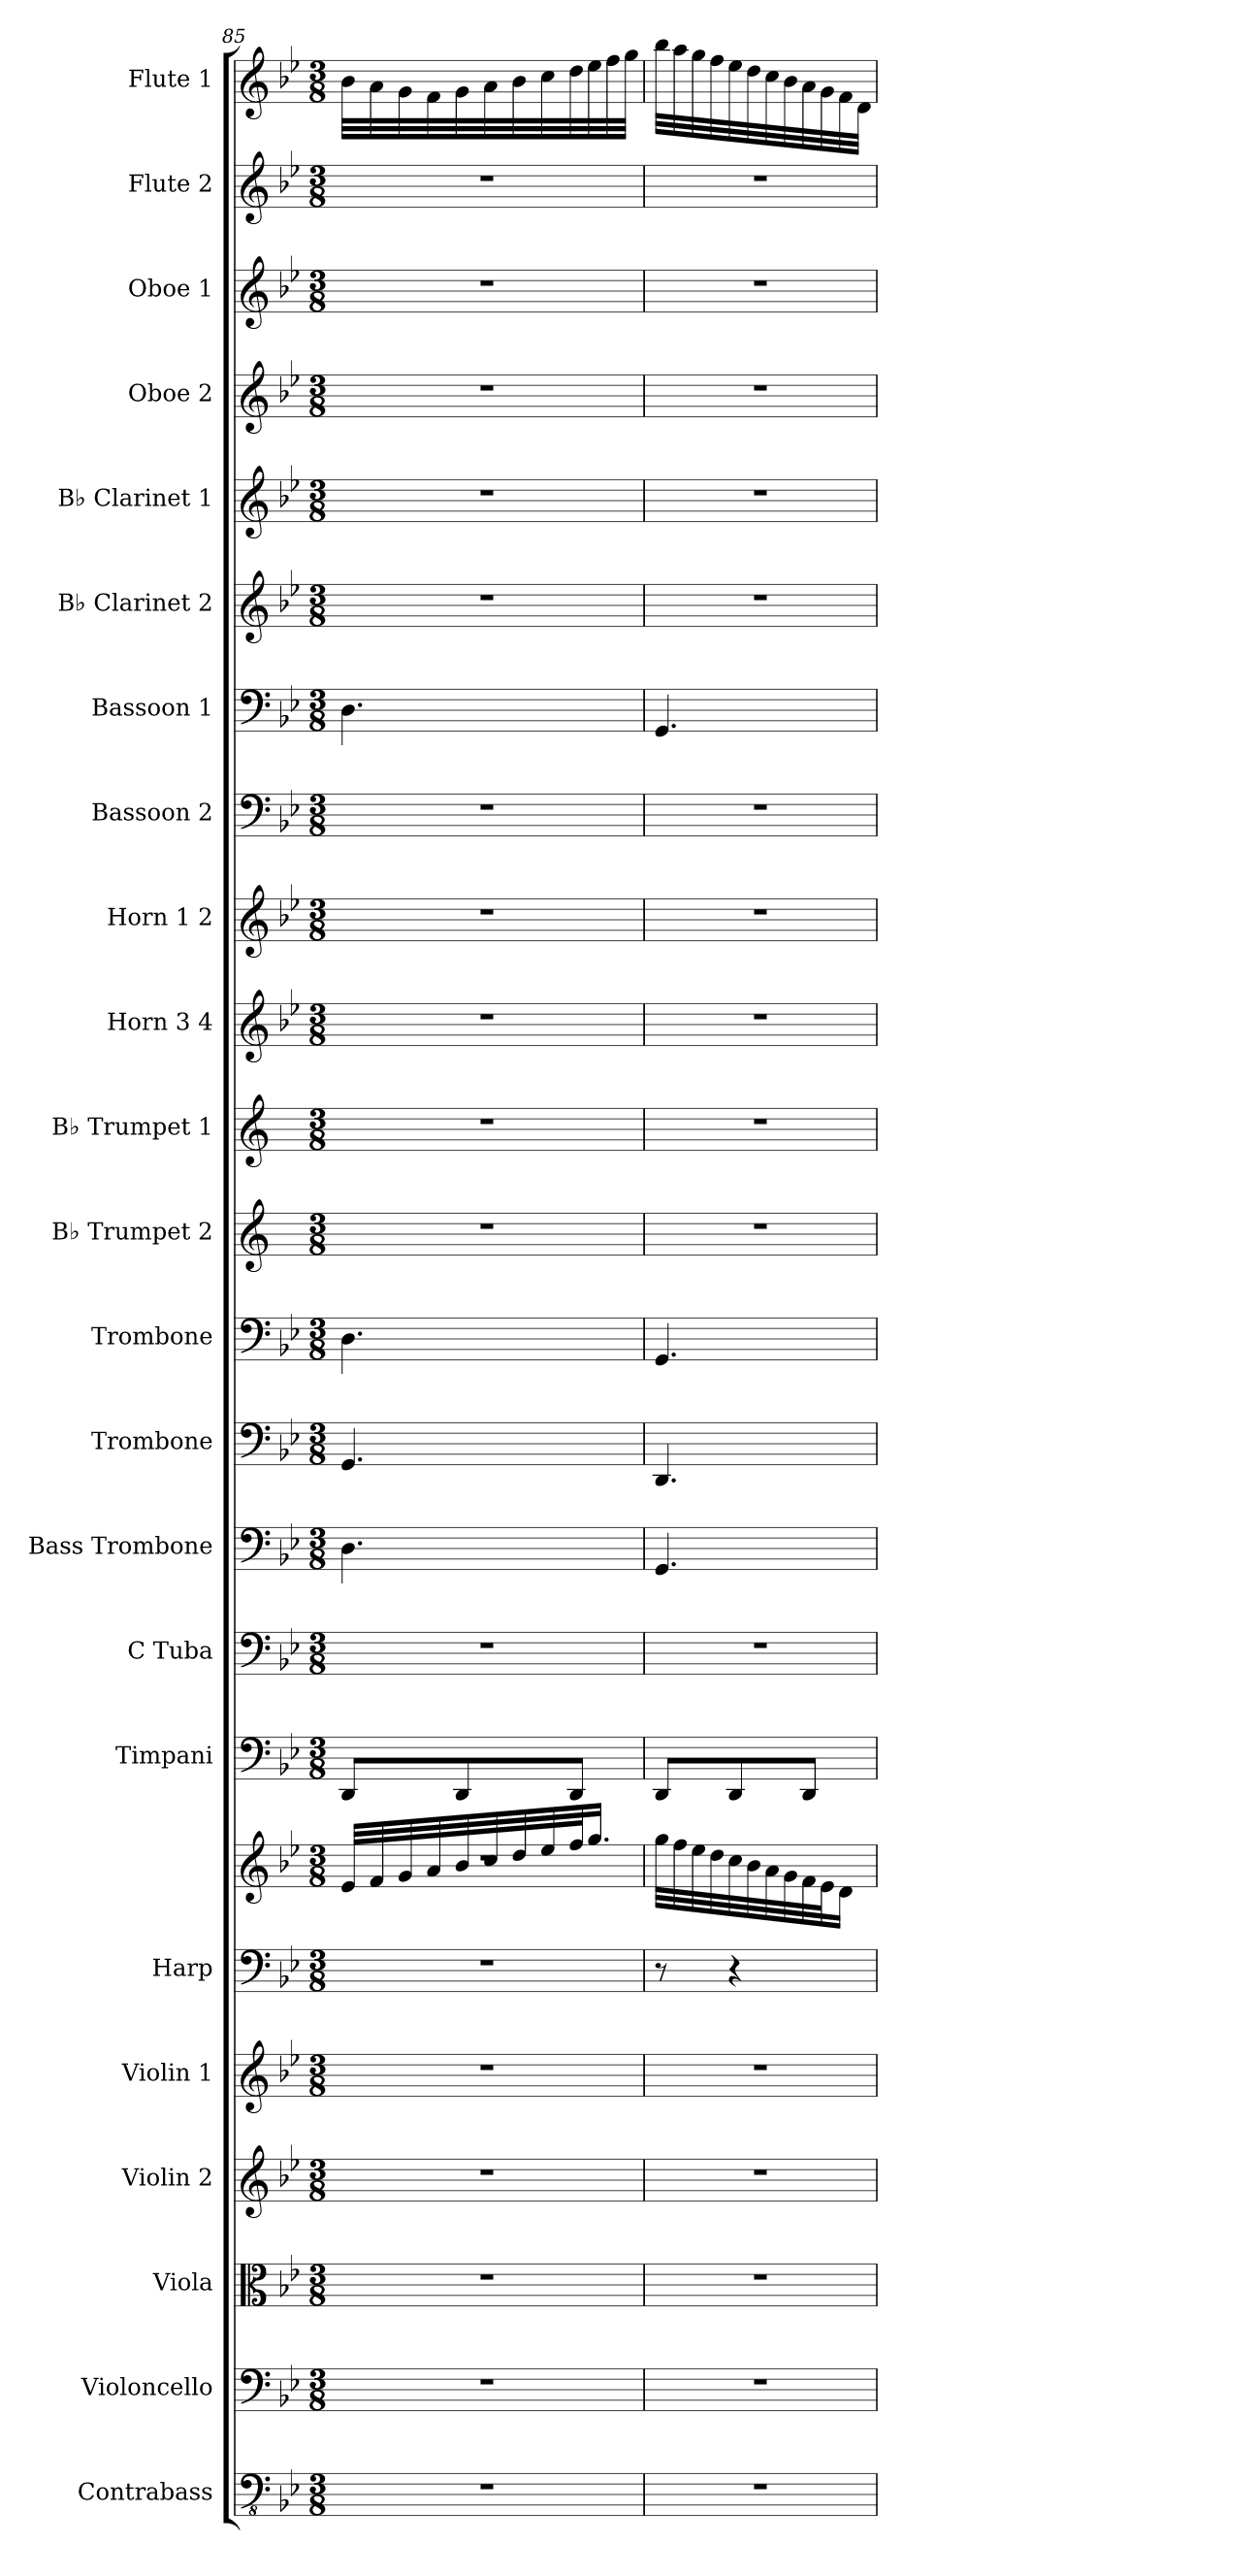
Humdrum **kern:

**kern	**kern	**kern	**kern	**kern	**kern	**kern	**kern	**kern	**kern	**kern	**kern	**kern	**kern	**kern	**kern	**kern	**kern	**kern	**kern	**kern	**kern	**kern	**kern
*part23	*part22	*part21	*part20	*part19	*part18	*part18	*part17	*part16	*part15	*part14	*part13	*part12	*part11	*part10	*part9	*part8	*part7	*part6	*part5	*part4	*part3	*part2	*part1
*staff24	*staff23	*staff22	*staff21	*staff20	*staff19	*staff18	*staff17	*staff16	*staff15	*staff14	*staff13	*staff12	*staff11	*staff10	*staff9	*staff8	*staff7	*staff6	*staff5	*staff4	*staff3	*staff2	*staff1
*I"Contrabass	*I"Violoncello	*I"Viola	*I"Violin 2	*I"Violin 1	*I"Harp	*	*I"Timpani	*I"C Tuba	*I"Bass Trombone	*I"Trombone	*I"Trombone	*I"B♭ Trumpet 2	*I"B♭ Trumpet 1	*I"Horn 3 4	*I"Horn 1 2	*I"Bassoon 2	*I"Bassoon 1	*I"B♭ Clarinet 2	*I"B♭ Clarinet 1	*I"Oboe 2	*I"Oboe 1	*I"Flute 2	*I"Flute 1
*I'Cbs.	*I'Vlc.	*I'Vla.	*I'Vln. 2	*I'Vln. 1	*I'Hrp.	*	*I'Timp.	*I'C Tu.	*I'B. Trb.	*I'Trb.	*I'Trb.	*I'B♭ Tpt. 2	*I'B♭ Tpt. 1	*I'Hn. 3 4	*I'Hn. 1 2	*I'Bsn. 2	*I'Bsn. 1	*I'B♭ Cl. 2	*I'B♭ Cl. 1	*I'Ob. 2	*I'Ob. 1	*I'Fl. 2	*I'Fl. 1
*clefFv4	*clefF4	*clefC3	*clefG2	*clefG2	*clefF4	*clefG2	*clefF4	*clefF4	*clefF4	*clefF4	*clefF4	*clefG2	*clefG2	*clefG2	*clefG2	*clefF4	*clefF4	*clefG2	*clefG2	*clefG2	*clefG2	*clefG2	*clefG2
*	*	*	*	*	*	*	*	*	*	*	*	*ITrd1c2	*ITrd1c2	*ITrd4c7	*ITrd4c7	*	*	*ITrd1c2	*ITrd1c2	*	*	*	*
*k[b-e-]	*k[b-e-]	*k[b-e-]	*k[b-e-]	*k[b-e-]	*k[b-e-]	*k[b-e-]	*k[b-e-]	*k[b-e-]	*k[b-e-]	*k[b-e-]	*k[b-e-]	*k[b-e-]	*k[b-e-]	*k[b-e-a-]	*k[b-e-a-]	*k[b-e-]	*k[b-e-]	*k[b-e-a-d-]	*k[b-e-a-d-]	*k[b-e-]	*k[b-e-]	*k[b-e-]	*k[b-e-]
*B-:	*B-:	*B-:	*B-:	*B-:	*B-:	*B-:	*B-:	*B-:	*B-:	*B-:	*B-:	*B-:	*B-:	*E-:	*E-:	*B-:	*B-:	*A-:	*A-:	*B-:	*B-:	*B-:	*B-:
*M3/8	*M3/8	*M3/8	*M3/8	*M3/8	*M3/8	*M3/8	*M3/8	*M3/8	*M3/8	*M3/8	*M3/8	*M3/8	*M3/8	*M3/8	*M3/8	*M3/8	*M3/8	*M3/8	*M3/8	*M3/8	*M3/8	*M3/8	*M3/8
=85	=85	=85	=85	=85	=85	=85	=85	=85	=85	=85	=85	=85	=85	=85	=85	=85	=85	=85	=85	=85	=85	=85	=85
*	*	*	*	*	*	*^	*	*	*	*	*	*	*	*	*	*	*	*	*	*	*	*	*
*	*	*	*	*	*	*	*^	*	*	*	*	*	*	*	*	*	*	*	*	*	*	*	*	*
4.r	4.r	4.r	4.r	4.r	4.r	4.r	32e-/LLL	32e-yy	8DD/L	4.r	4.D\	4.GG/	4.D\	4.r	4.r	4.r	4.r	4.r	4.D\	4.r	4.r	4.r	4.r	4.r	32b-\LLL
.	.	.	.	.	.	.	32f/	32gyy	.	.	.	.	.	.	.	.	.	.	.	.	.	.	.	.	32a\
.	.	.	.	.	.	.	32g/	32ayy	.	.	.	.	.	.	.	.	.	.	.	.	.	.	.	.	32g\
.	.	.	.	.	.	.	32a/	32b-yy	.	.	.	.	.	.	.	.	.	.	.	.	.	.	.	.	32f\
.	.	.	.	.	.	.	32b-/	32ccyy	8DD/	.	.	.	.	.	.	.	.	.	.	.	.	.	.	.	32g\
.	.	.	.	.	.	.	32cc/	32ddyy	.	.	.	.	.	.	.	.	.	.	.	.	.	.	.	.	32a\
.	.	.	.	.	.	.	32dd/	32ee-yy	.	.	.	.	.	.	.	.	.	.	.	.	.	.	.	.	32b-\
.	.	.	.	.	.	.	32ee-/	32ffyy	.	.	.	.	.	.	.	.	.	.	.	.	.	.	.	.	32cc\
.	.	.	.	.	.	.	32ff/J	8ggyy	8DD/J	.	.	.	.	.	.	.	.	.	.	.	.	.	.	.	32dd\
.	.	.	.	.	.	.	16.gg/JJ	.	.	.	.	.	.	.	.	.	.	.	.	.	.	.	.	.	32ee-\
.	.	.	.	.	.	.	.	.	.	.	.	.	.	.	.	.	.	.	.	.	.	.	.	.	32ff\
.	.	.	.	.	.	.	.	.	.	.	.	.	.	.	.	.	.	.	.	.	.	.	.	.	32gg\JJJ
*	*	*	*	*	*	*v	*v	*v	*	*	*	*	*	*	*	*	*	*	*	*	*	*	*	*	*
=86	=86	=86	=86	=86	=86	=86	=86	=86	=86	=86	=86	=86	=86	=86	=86	=86	=86	=86	=86	=86	=86	=86	=86
4.r	4.r	4.r	4.r	4.r	8r	32gg\LLL	8DD/L	4.r	4.GG/	4.DD/	4.GG/	4.r	4.r	4.r	4.r	4.r	4.GG/	4.r	4.r	4.r	4.r	4.r	32bb-\LLL
.	.	.	.	.	.	32ff\	.	.	.	.	.	.	.	.	.	.	.	.	.	.	.	.	32aa\
.	.	.	.	.	.	32ee-\	.	.	.	.	.	.	.	.	.	.	.	.	.	.	.	.	32gg\
.	.	.	.	.	.	32dd\	.	.	.	.	.	.	.	.	.	.	.	.	.	.	.	.	32ff\
.	.	.	.	.	4r	32cc\	8DD/	.	.	.	.	.	.	.	.	.	.	.	.	.	.	.	32ee-\
.	.	.	.	.	.	32b-\	.	.	.	.	.	.	.	.	.	.	.	.	.	.	.	.	32dd\
.	.	.	.	.	.	32a\	.	.	.	.	.	.	.	.	.	.	.	.	.	.	.	.	32cc\
.	.	.	.	.	.	32g\	.	.	.	.	.	.	.	.	.	.	.	.	.	.	.	.	32b-\
.	.	.	.	.	.	32f\	8DD/J	.	.	.	.	.	.	.	.	.	.	.	.	.	.	.	32a\
.	.	.	.	.	.	32e-\J	.	.	.	.	.	.	.	.	.	.	.	.	.	.	.	.	32g\
.	.	.	.	.	.	16d\JJ	.	.	.	.	.	.	.	.	.	.	.	.	.	.	.	.	32f\
.	.	.	.	.	.	.	.	.	.	.	.	.	.	.	.	.	.	.	.	.	.	.	32d\JJJ
=	=	=	=	=	=	=	=	=	=	=	=	=	=	=	=	=	=	=	=	=	=	=	=
*-	*-	*-	*-	*-	*-	*-	*-	*-	*-	*-	*-	*-	*-	*-	*-	*-	*-	*-	*-	*-	*-	*-	*-
